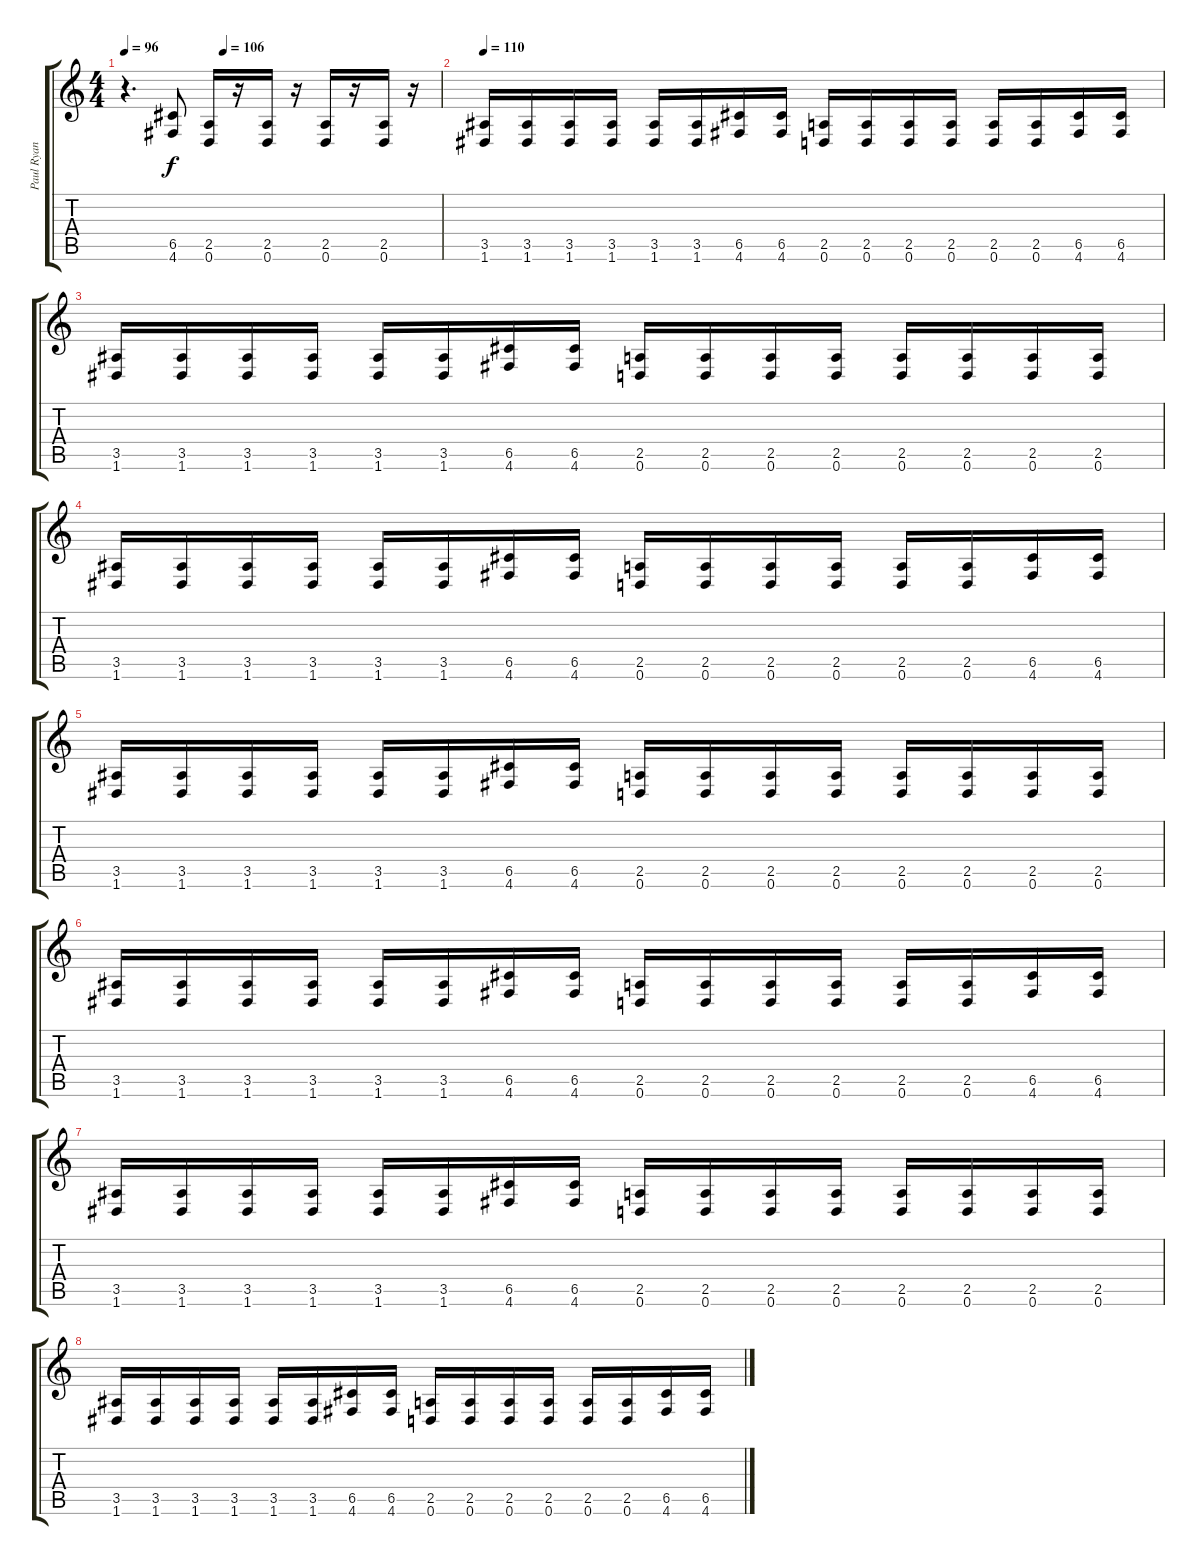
\track ("Paul Ryan (Guitar)" "Paul Ryan ") {instrument distortionguitar}
\staff {score tabs}
\tuning (D4 A3 F3 C3 G2 D2) {hide}
\ts (4 4)
\tempo 96
\tempo (106 0.3125)
\clef g2
\ks c
r.4{d dy f} (6.5 4.6).8 (2.5 0.6).16 r.16 (2.5 0.6).16 r.16 (2.5 0.6).16 r.16 (2.5 0.6).16 r.16 |
\tempo 110
(3.5 1.6).16 (3.5 1.6).16 (3.5 1.6).16 (3.5 1.6).16 (3.5 1.6).16 (3.5 1.6).16 (6.5 4.6).16 (6.5 4.6).16 (2.5 0.6).16 (2.5 0.6).16 (2.5 0.6).16 (2.5 0.6).16 (2.5 0.6).16 (2.5 0.6).16 (6.5 4.6).16 (6.5 4.6).16 |
(3.5 1.6).16 (3.5 1.6).16 (3.5 1.6).16 (3.5 1.6).16 (3.5 1.6).16 (3.5 1.6).16 (6.5 4.6).16 (6.5 4.6).16 (2.5 0.6).16 (2.5 0.6).16 (2.5 0.6).16 (2.5 0.6).16 (2.5 0.6).16 (2.5 0.6).16 (2.5 0.6).16 (2.5 0.6).16 |
(3.5 1.6).16 (3.5 1.6).16 (3.5 1.6).16 (3.5 1.6).16 (3.5 1.6).16 (3.5 1.6).16 (6.5 4.6).16 (6.5 4.6).16 (2.5 0.6).16 (2.5 0.6).16 (2.5 0.6).16 (2.5 0.6).16 (2.5 0.6).16 (2.5 0.6).16 (6.5 4.6).16 (6.5 4.6).16 |
(3.5 1.6).16 (3.5 1.6).16 (3.5 1.6).16 (3.5 1.6).16 (3.5 1.6).16 (3.5 1.6).16 (6.5 4.6).16 (6.5 4.6).16 (2.5 0.6).16 (2.5 0.6).16 (2.5 0.6).16 (2.5 0.6).16 (2.5 0.6).16 (2.5 0.6).16 (2.5 0.6).16 (2.5 0.6).16 |
(3.5 1.6).16 (3.5 1.6).16 (3.5 1.6).16 (3.5 1.6).16 (3.5 1.6).16 (3.5 1.6).16 (6.5 4.6).16 (6.5 4.6).16 (2.5 0.6).16 (2.5 0.6).16 (2.5 0.6).16 (2.5 0.6).16 (2.5 0.6).16 (2.5 0.6).16 (6.5 4.6).16 (6.5 4.6).16 |
(3.5 1.6).16 (3.5 1.6).16 (3.5 1.6).16 (3.5 1.6).16 (3.5 1.6).16 (3.5 1.6).16 (6.5 4.6).16 (6.5 4.6).16 (2.5 0.6).16 (2.5 0.6).16 (2.5 0.6).16 (2.5 0.6).16 (2.5 0.6).16 (2.5 0.6).16 (2.5 0.6).16 (2.5 0.6).16 |
(3.5 1.6).16 (3.5 1.6).16 (3.5 1.6).16 (3.5 1.6).16 (3.5 1.6).16 (3.5 1.6).16 (6.5 4.6).16 (6.5 4.6).16 (2.5 0.6).16 (2.5 0.6).16 (2.5 0.6).16 (2.5 0.6).16 (2.5 0.6).16 (2.5 0.6).16 (6.5 4.6).16 (6.5 4.6).16
